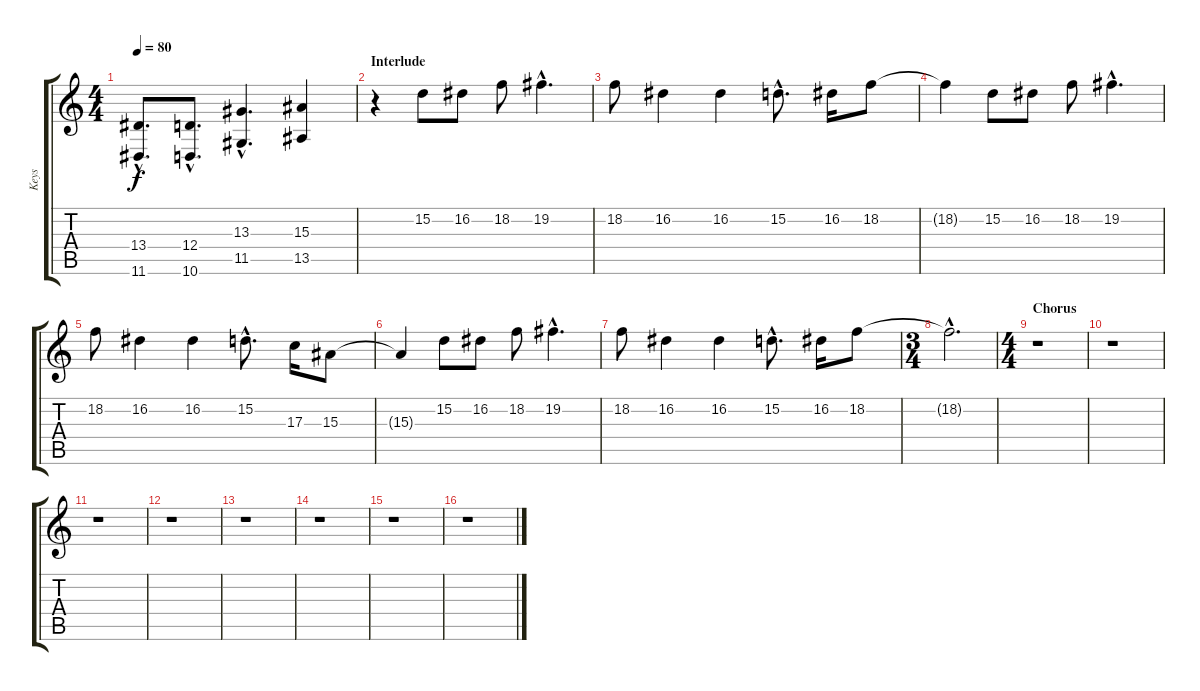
\track ("Keys" "Keys") {instrument stringensemble1}
\staff {score tabs}
\tuning (E4 B3 G3 D3 A2 E2) {hide}
\ts (4 4)
\tempo 80
\clef g2
\ks c
(13.4{hac} 11.6{hac}).8{d dy f} (12.4{hac} 10.6{hac}).8{d} (13.3{hac} 11.5{hac}).4{d} (15.3 13.5).4 |
\section ("" "Interlude")
r.4{volume 10 instrument lead3calliope} 15.2.8 16.2.8 18.2.8 19.2{hac}.4{d} |
18.2.8 16.2.4 16.2.4 15.2{hac}.8{d} 16.2.16 18.2.8 |
18.2{t}.4 15.2.8 16.2.8 18.2.8 19.2{hac}.4{d} |
18.2.8 16.2.4 16.2.4 15.2{hac}.8{d} 17.3.16 15.3.8 |
15.3{t}.4 15.2.8 16.2.8 18.2.8 19.2{hac}.4{d} |
18.2.8 16.2.4 16.2.4 15.2{hac}.8{d} 16.2.16 18.2.8 |
\ts (3 4)
18.2{hac t}.2{d} |
\ts (4 4)
\section ("" "Chorus")
r.1 |
r.1 |
r.1 |
r.1 |
r.1 |
r.1 |
r.1 |
r.1
